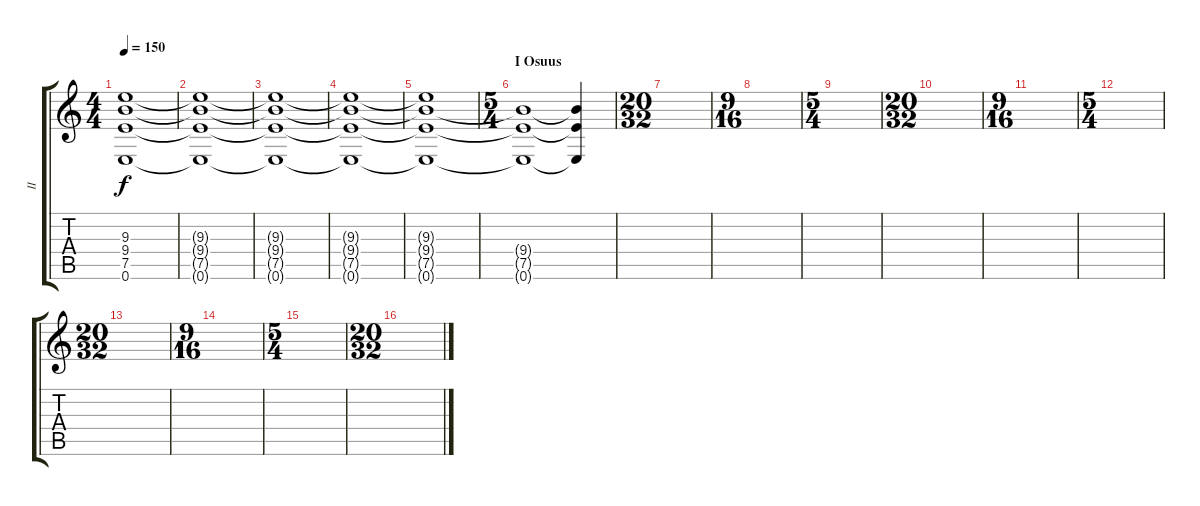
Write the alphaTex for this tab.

\track ("II" "II") {instrument distortionguitar}
\staff {score tabs}
\tuning (E4 B3 G3 D3 A2 E2) {hide}
\ts (4 4)
\tempo 150
\clef g2
\ks c
(9.3 9.4 7.5 0.6).1{dy f} |
(9.3{t} 9.4{t} 7.5{t} 0.6{t}).1 |
(9.3{t} 9.4{t} 7.5{t} 0.6{t}).1 |
(9.3{t} 9.4{t} 7.5{t} 0.6{t}).1 |
(9.3{t} 9.4{t} 7.5{t} 0.6{t}).1 |
\ts (5 4)
\section ("" "I Osuus")
(9.4{t} 7.5{t} 0.6{t}).1 (9.4{t} 7.5{t} 0.6{t}).4 |
\ts (20 32)
|
\ts (9 16)
|
\ts (5 4)
|
\ts (20 32)
|
\ts (9 16)
|
\ts (5 4)
|
\ts (20 32)
|
\ts (9 16)
|
\ts (5 4)
|
\ts (20 32)
